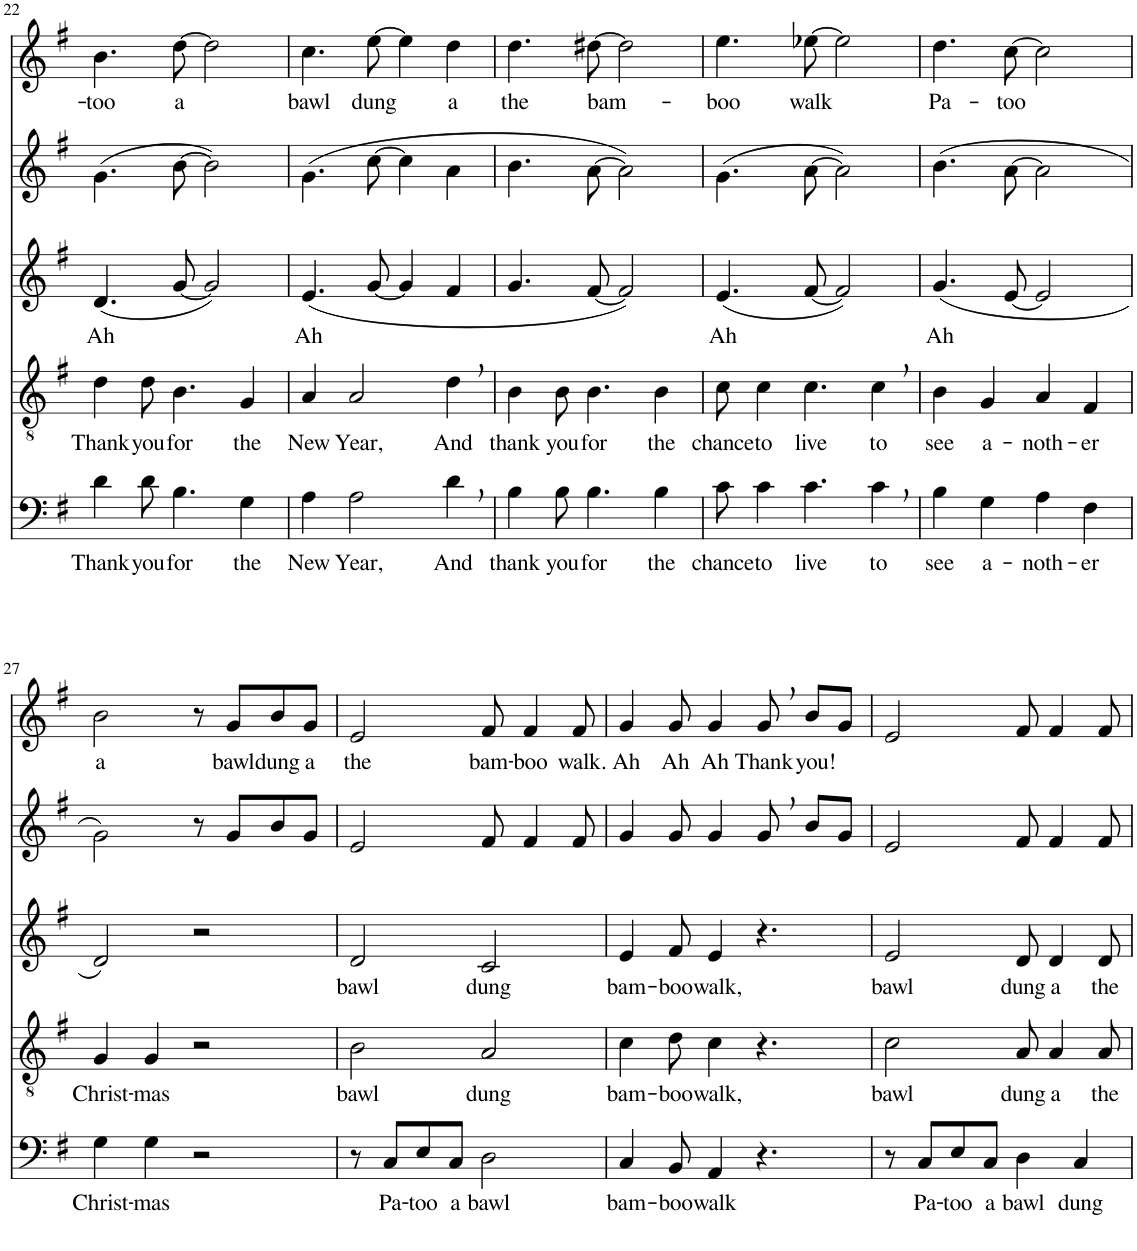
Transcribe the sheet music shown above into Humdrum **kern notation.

**kern	**text	**kern	**text	**kern	**text	**kern	**kern	**text
*part5	*part5	*part4	*part4	*part3	*part3	*part2	*part1	*part1
*staff5	*staff5	*staff4	*staff4	*staff3	*staff3	*staff2	*staff1	*staff1
*I"Bassi	*	*I"Tenori	*	*I"Contralti	*	*I"Soprani II	*I"Soprani I	*
!!LO:PB:g=z
*clefF4	*	*clefGv2	*	*clefG2	*	*clefG2	*clefG2	*
*k[f#]	*	*k[f#]	*	*k[f#]	*	*k[f#]	*k[f#]	*
*G:	*	*G:	*	*G:	*	*G:	*G:	*
*M4/4	*	*M4/4	*	*M4/4	*	*M4/4	*M4/4	*
*met(c)	*	*met(c)	*	*met(c)	*	*met(c)	*met(c)	*
=22	=22	=22	=22	=22	=22	=22	=22	=22
!	!LO:LY:b	!	!LO:LY:b	!	!LO:LY:b	!	!	!LO:LY:b
4d\	Thank	4d\	Thank	(4.d/	Ah	(4.g\	4.b\	-too
!	!LO:LY:b	!	!LO:LY:b	!	!	!	!	!
8d\	you	8d\	you	.	.	.	.	.
!	!LO:LY:b	!	!LO:LY:b	!	!	!	!	!LO:LY:b
4.B\	for	4.B\	for	[8g/	.	[8b\	[8dd\	a
.	.	.	.	2g/])	.	2b\])	2dd\]	.
!	!LO:LY:b	!	!LO:LY:b	!	!	!	!	!
4G\	the	4G/	the	.	.	.	.	.
=23	=23	=23	=23	=23	=23	=23	=23	=23
!	!LO:LY:b	!	!LO:LY:b	!	!LO:LY:b	!	!	!LO:LY:b
4A\	New	4A/	New	(4.e/	Ah	(4.g\	4.cc\	bawl
!	!LO:LY:b	!	!LO:LY:b	!	!	!	!	!
2A\	Year,	2A/	Year,	.	.	.	.	.
!	!	!	!	!	!	!	!	!LO:LY:b
.	.	.	.	[8g/	.	[8cc\	[8ee\	dung
.	.	.	.	4g/]	.	4cc\]	4ee\]	.
!	!LO:LY:b	!	!LO:LY:b	!	!	!	!	!LO:LY:b
4d,\	And	4d,\	And	4f#/	.	4a\	4dd\	a
=24	=24	=24	=24	=24	=24	=24	=24	=24
!	!LO:LY:b	!	!LO:LY:b	!	!	!	!	!LO:LY:b
4B\	thank	4B\	thank	4.g/	.	4.b\	4.dd\	the
!	!LO:LY:b	!	!LO:LY:b	!	!	!	!	!
8B\	you	8B\	you	.	.	.	.	.
!	!LO:LY:b	!	!LO:LY:b	!	!	!	!	!LO:LY:b
4.B\	for	4.B\	for	[8f#/	.	[8a\	[8dd#X\	bam-
.	.	.	.	2f#/])	.	2a\])	2dd#\]	.
!	!LO:LY:b	!	!LO:LY:b	!	!	!	!	!
4B\	the	4B\	the	.	.	.	.	.
=25	=25	=25	=25	=25	=25	=25	=25	=25
!	!LO:LY:b	!	!LO:LY:b	!	!LO:LY:b	!	!	!LO:LY:b
8c\	chance	8c\	chance	(4.e/	Ah	(4.g\	4.ee\	-boo
!	!LO:LY:b	!	!LO:LY:b	!	!	!	!	!
4c\	to	4c\	to	.	.	.	.	.
!	!LO:LY:b	!	!LO:LY:b	!	!	!	!	!LO:LY:b
4.c\	live	4.c\	live	[8f#/	.	[8a\	[8ee-X\	walk
.	.	.	.	2f#/])	.	2a\])	2ee-\]	.
!	!LO:LY:b	!	!LO:LY:b	!	!	!	!	!
4c,\	to	4c,\	to	.	.	.	.	.
=26	=26	=26	=26	=26	=26	=26	=26	=26
!	!LO:LY:b	!	!LO:LY:b	!	!LO:LY:b	!	!	!LO:LY:b
4B\	see	4B\	see	(4.g/	Ah	(4.b\	4.dd\	Pa-
!	!LO:LY:b	!	!LO:LY:b	!	!	!	!	!
4G\	a-	4G/	a-	.	.	.	.	.
!	!	!	!	!	!	!	!	!LO:LY:b
.	.	.	.	[8e/	.	[8a\	[8cc\	-too
!	!LO:LY:b	!	!LO:LY:b	!	!	!	!	!
4A\	-noth-	4A/	-noth-	2e/]	.	2a\]	2cc\]	.
!	!LO:LY:b	!	!LO:LY:b	!	!	!	!	!
4F#\	-er	4F#/	-er	.	.	.	.	.
!!LO:LB:g=z
=27	=27	=27	=27	=27	=27	=27	=27	=27
!	!LO:LY:b	!	!LO:LY:b	!	!	!	!	!LO:LY:b
4G\	Christ-	4G/	Christ-	2d/)	.	2g\)	2b\	a
!	!LO:LY:b	!	!LO:LY:b	!	!	!	!	!
4G\	-mas	4G/	-mas	.	.	.	.	.
2r	.	2r	.	2r	.	8r	8r	.
!	!	!	!	!	!	!	!	!LO:LY:b
.	.	.	.	.	.	8g/L	8g/L	bawl
!	!	!	!	!	!	!	!	!LO:LY:b
.	.	.	.	.	.	8b/	8b/	dung
!	!	!	!	!	!	!	!	!LO:LY:b
.	.	.	.	.	.	8g/J	8g/J	a
=28	=28	=28	=28	=28	=28	=28	=28	=28
!	!	!	!LO:LY:b	!	!LO:LY:b	!	!	!LO:LY:b
8r	.	2B\	bawl	2d/	bawl	2e/	2e/	the
!	!LO:LY:b	!	!	!	!	!	!	!
8C/L	Pa-	.	.	.	.	.	.	.
!	!LO:LY:b	!	!	!	!	!	!	!
8E/	-too	.	.	.	.	.	.	.
!	!LO:LY:b	!	!	!	!	!	!	!
8C/J	a	.	.	.	.	.	.	.
!	!LO:LY:b	!	!LO:LY:b	!	!LO:LY:b	!	!	!LO:LY:b
2D\	bawl	2A/	dung	2c/	dung	8f#/	8f#/	bam-
!	!	!	!	!	!	!	!	!LO:LY:b
.	.	.	.	.	.	4f#/	4f#/	-boo
!	!	!	!	!	!	!	!	!LO:LY:b
.	.	.	.	.	.	8f#/	8f#/	walk.
=29	=29	=29	=29	=29	=29	=29	=29	=29
!	!LO:LY:b	!	!LO:LY:b	!	!LO:LY:b	!	!	!LO:LY:b
4C/	bam-	4c\	bam-	4e/	bam-	4g/	4g/	Ah
!	!LO:LY:b	!	!LO:LY:b	!	!LO:LY:b	!	!	!LO:LY:b
8BB/	-boo	8d\	-boo	8f#/	-boo	8g/	8g/	Ah
!	!LO:LY:b	!	!LO:LY:b	!	!LO:LY:b	!	!	!LO:LY:b
4AA/	walk	4c\	walk,	4e/	walk,	4g/	4g/	Ah
!	!	!	!	!	!	!	!	!LO:LY:b
4.r	.	4.r	.	4.r	.	8g,/	8g,/	Thank
!	!	!	!	!	!	!	!	!LO:LY:b
.	.	.	.	.	.	8b/L	8b/L	you!
.	.	.	.	.	.	8g/J	8g/J	.
=30	=30	=30	=30	=30	=30	=30	=30	=30
!	!	!	!LO:LY:b	!	!LO:LY:b	!	!	!
8r	.	2c\	bawl	2e/	bawl	2e/	2e/	.
!	!LO:LY:b	!	!	!	!	!	!	!
8C/L	Pa-	.	.	.	.	.	.	.
!	!LO:LY:b	!	!	!	!	!	!	!
8E/	-too	.	.	.	.	.	.	.
!	!LO:LY:b	!	!	!	!	!	!	!
8C/J	a	.	.	.	.	.	.	.
!	!LO:LY:b	!	!LO:LY:b	!	!LO:LY:b	!	!	!
4D\	bawl	8A/	dung	8d/	dung	8f#/	8f#/	.
!	!	!	!LO:LY:b	!	!LO:LY:b	!	!	!
.	.	4A/	a	4d/	a	4f#/	4f#/	.
!	!LO:LY:b	!	!	!	!	!	!	!
4C/	dung	.	.	.	.	.	.	.
!	!	!	!LO:LY:b	!	!LO:LY:b	!	!	!
.	.	8A/	the	8d/	the	8f#/	8f#/	.
=	=	=	=	=	=	=	=	=
*-	*-	*-	*-	*-	*-	*-	*-	*-
